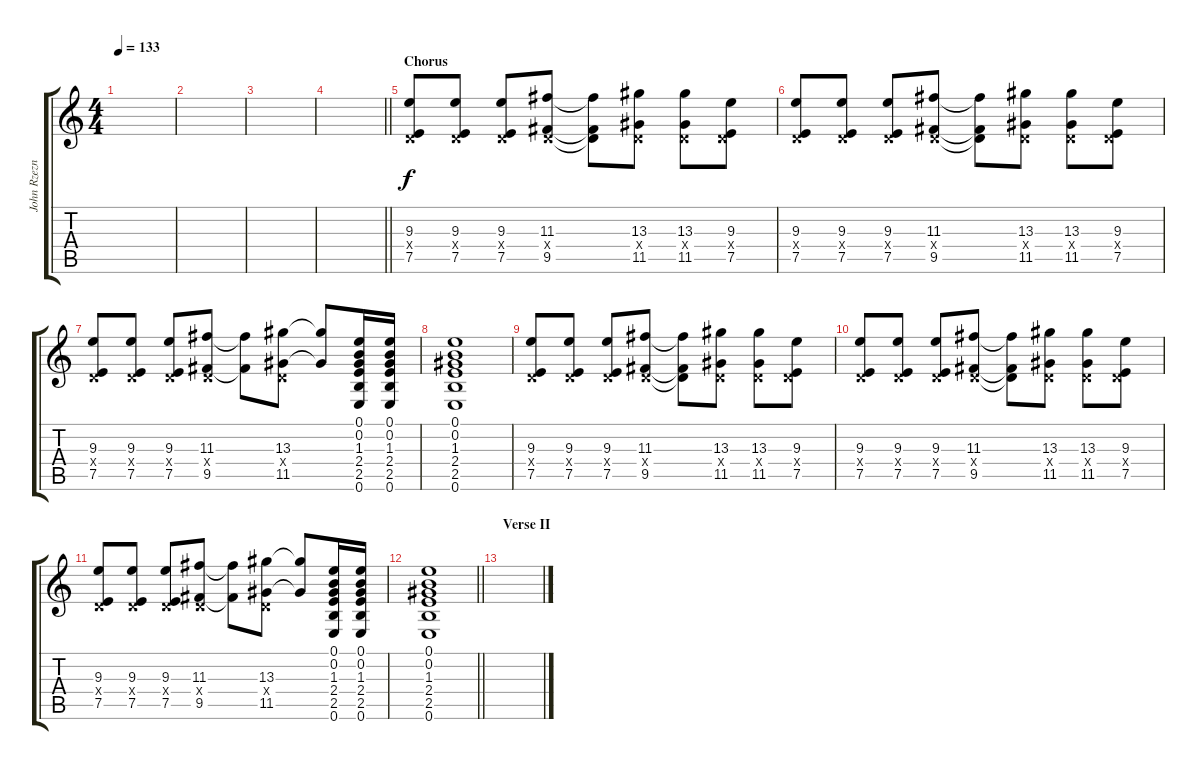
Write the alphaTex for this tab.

\track ("John Rzeznik" "John Rzezn") {instrument distortionguitar}
\staff {score tabs}
\tuning (E4 B3 G3 D3 A2 E2) {hide}
\ts (4 4)
\tempo 133
\clef g2
\ks c
|
|
|
\barLineRight lightlight
|
\section ("" "Chorus")
(9.3 0.4{x} 7.5).8 (9.3 0.4{x} 7.5).8 (9.3 0.4{x} 7.5).8 (11.3 0.4{x} 9.5).8 (11.3{t} 0.4{t} 9.5{t}).8 (13.3 0.4{x} 11.5).8 (13.3 0.4{x} 11.5).8 (9.3 0.4{x} 7.5).8 |
(9.3 0.4{x} 7.5).8 (9.3 0.4{x} 7.5).8 (9.3 0.4{x} 7.5).8 (11.3 0.4{x} 9.5).8 (11.3{t} 0.4{t} 9.5{t}).8 (13.3 0.4{x} 11.5).8 (13.3 0.4{x} 11.5).8 (9.3 0.4{x} 7.5).8 |
(9.3 0.4{x} 7.5).8 (9.3 0.4{x} 7.5).8 (9.3 0.4{x} 7.5).8 (11.3 0.4{x} 9.5).8 (11.3{t} 9.5{t}).8 (13.3 0.4{x} 11.5).8 (13.3{t} 11.5{t}).8 (0.1 0.2 1.3 2.4 2.5 0.6).16 (0.1 0.2 1.3 2.4 2.5 0.6).16 |
(0.1 0.2 1.3 2.4 2.5 0.6).1 |
(9.3 0.4{x} 7.5).8 (9.3 0.4{x} 7.5).8 (9.3 0.4{x} 7.5).8 (11.3 0.4{x} 9.5).8 (11.3{t} 0.4{t} 9.5{t}).8 (13.3 0.4{x} 11.5).8 (13.3 0.4{x} 11.5).8 (9.3 0.4{x} 7.5).8 |
(9.3 0.4{x} 7.5).8 (9.3 0.4{x} 7.5).8 (9.3 0.4{x} 7.5).8 (11.3 0.4{x} 9.5).8 (11.3{t} 0.4{t} 9.5{t}).8 (13.3 0.4{x} 11.5).8 (13.3 0.4{x} 11.5).8 (9.3 0.4{x} 7.5).8 |
(9.3 0.4{x} 7.5).8 (9.3 0.4{x} 7.5).8 (9.3 0.4{x} 7.5).8 (11.3 0.4{x} 9.5).8 (11.3{t} 9.5{t}).8 (13.3 0.4{x} 11.5).8 (13.3{t} 11.5{t}).8 (0.1 0.2 1.3 2.4 2.5 0.6).16 (0.1 0.2 1.3 2.4 2.5 0.6).16 |
\barLineRight lightlight
(0.1 0.2 1.3 2.4 2.5 0.6).1 |
\section ("" "Verse II")
